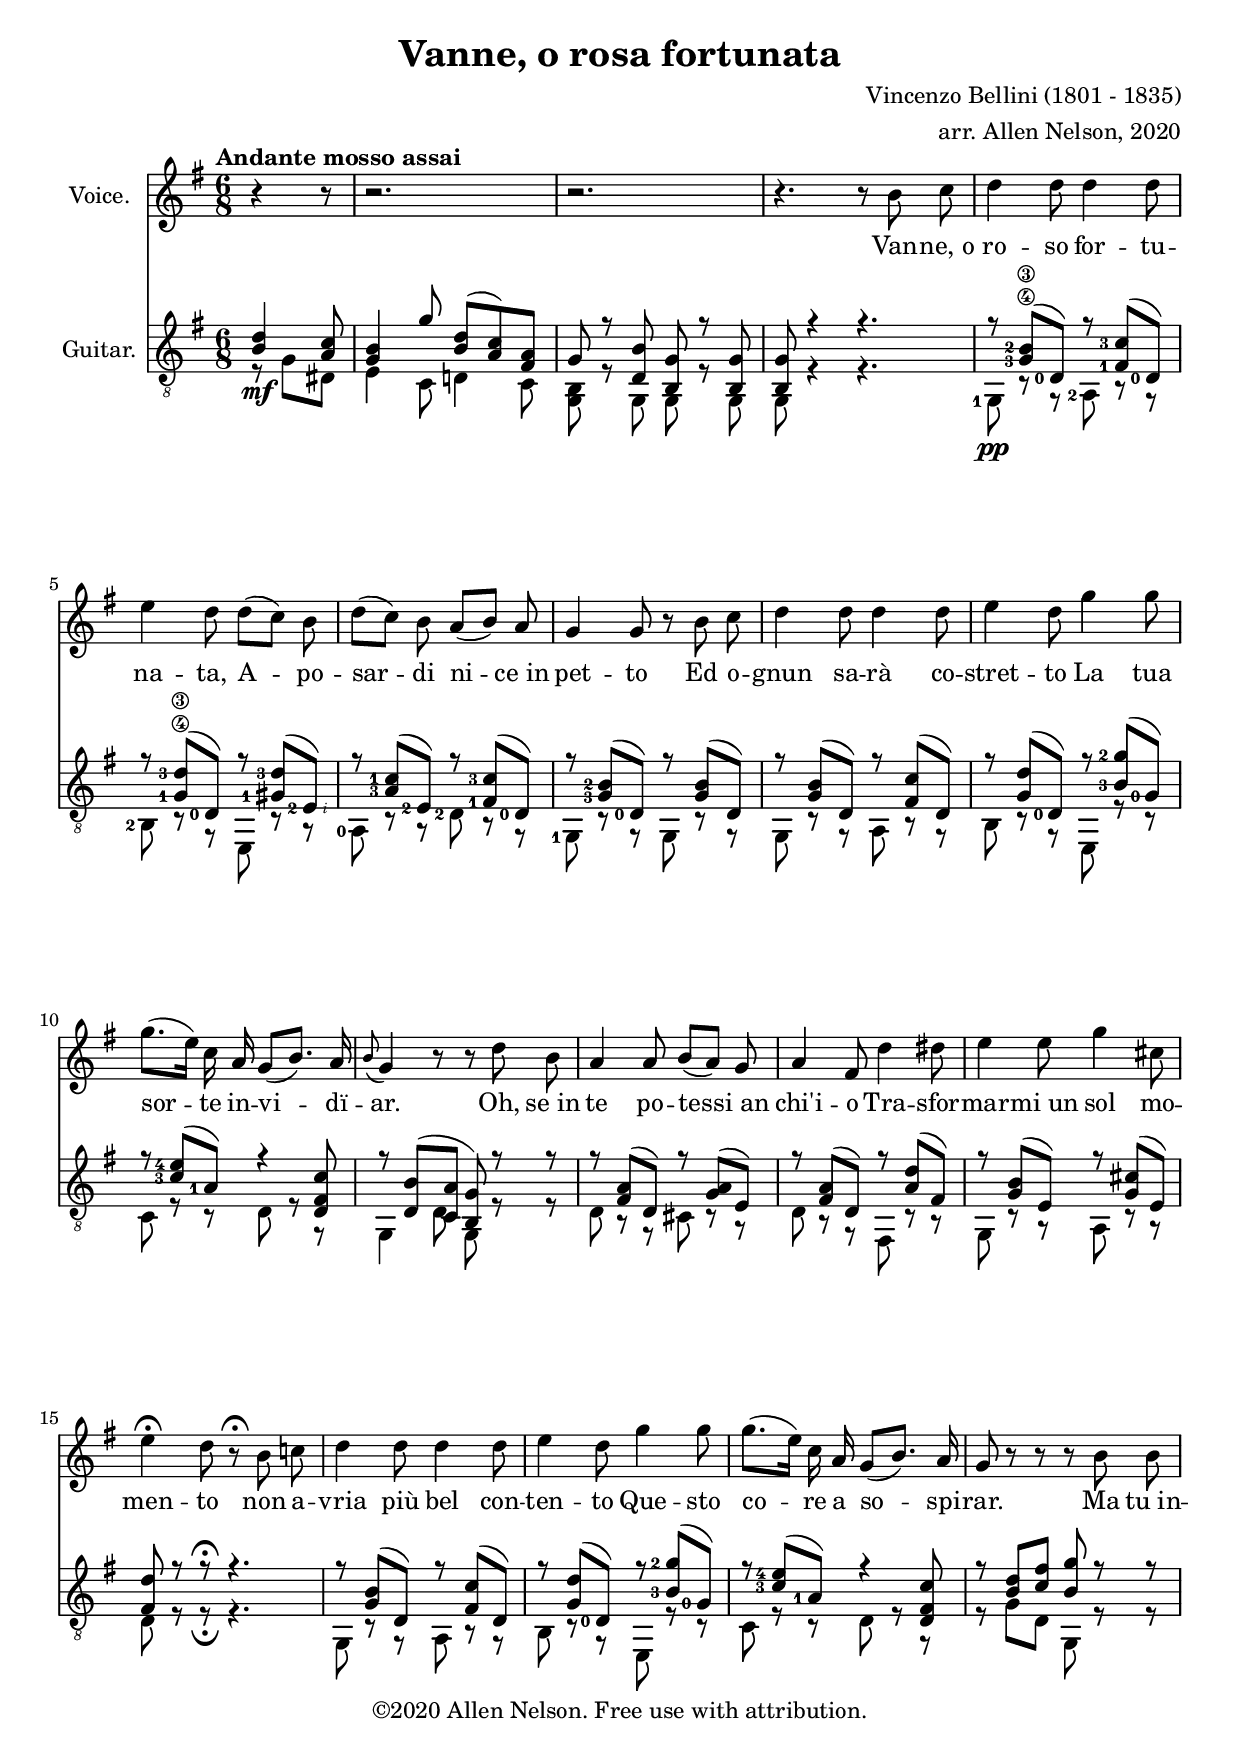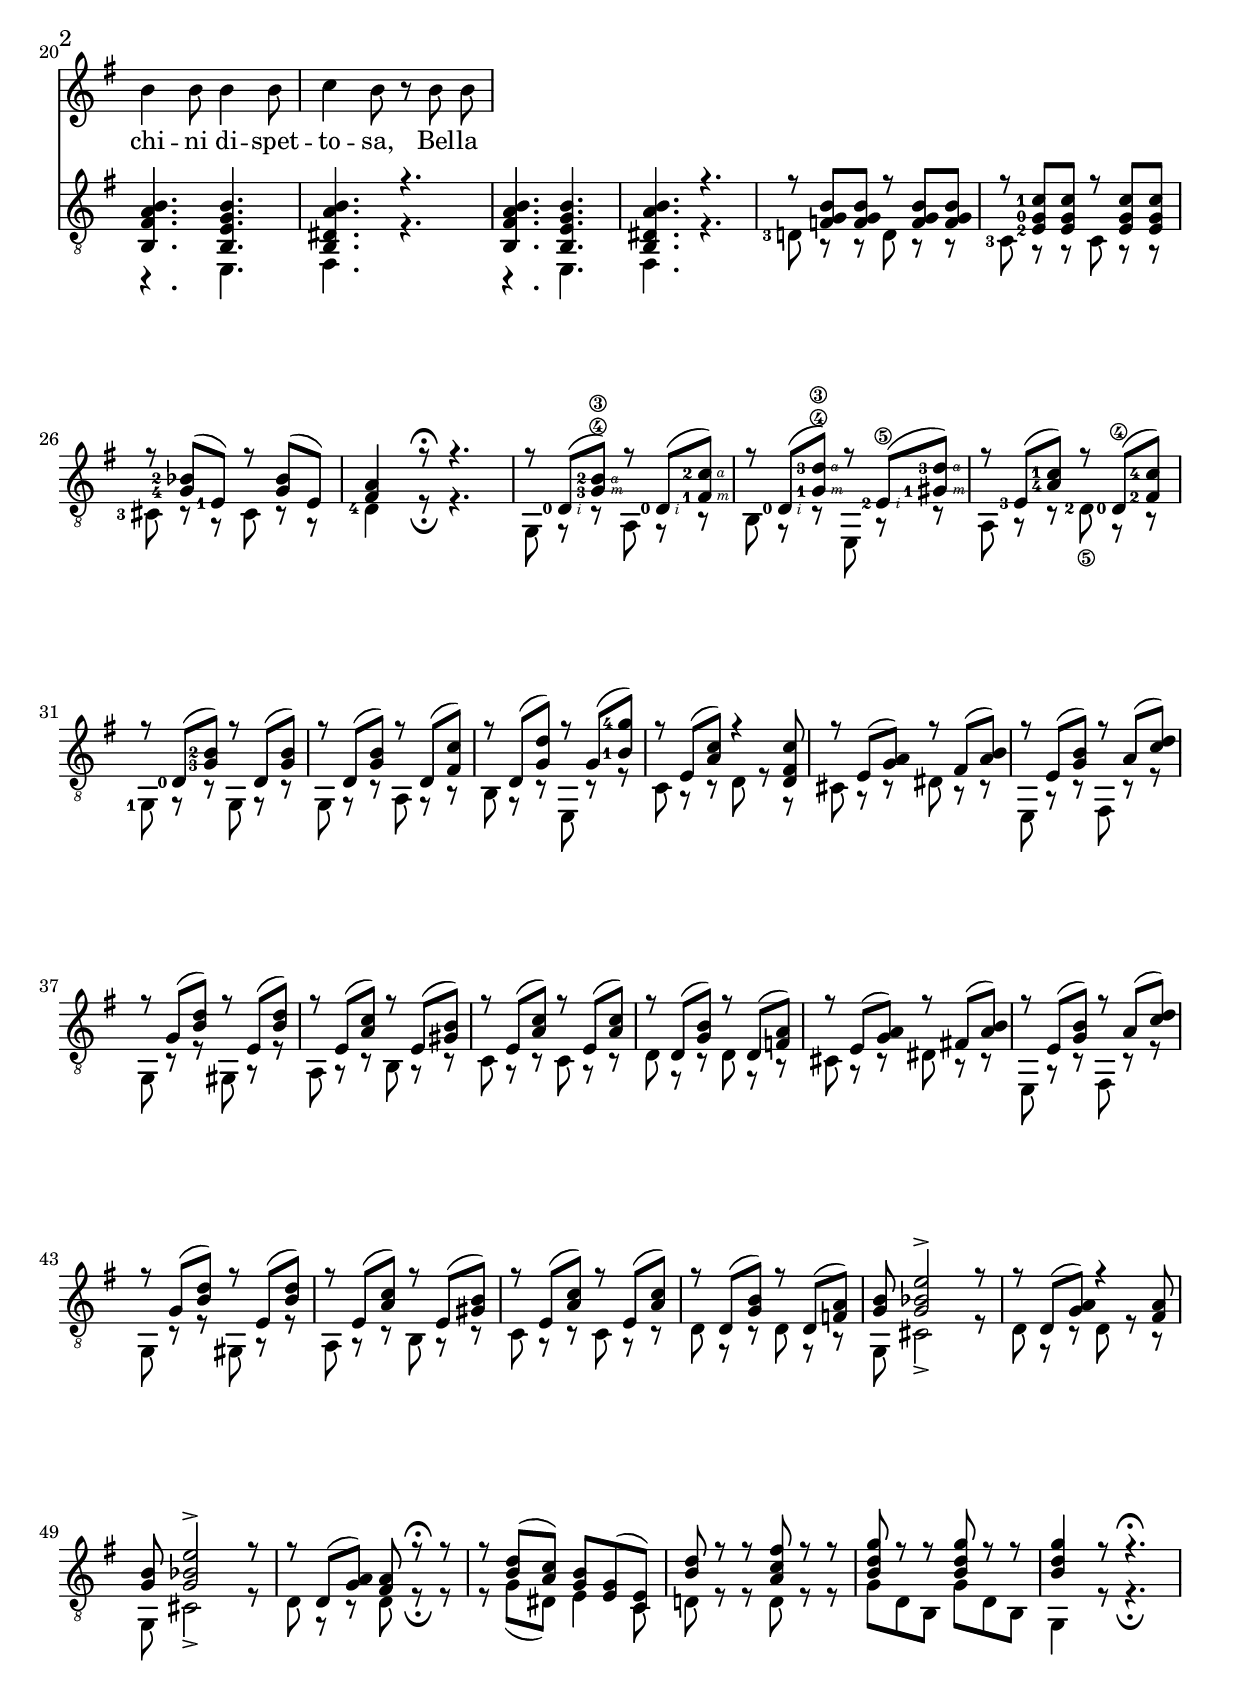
\version "2.20.0"

# #(set-global-staff-size 28)

#(define RH rightHandFinger)

\paper {
  system-system-spacing.padding = #4
  top-system-spacing = #20
}

\header {
  title = "Vanne, o rosa fortunata"
  composer = "Vincenzo Bellini (1801 - 1835)"
  arranger = "arr. Allen Nelson, 2020"
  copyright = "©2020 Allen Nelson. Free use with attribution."
}

songlyrics = \lyricmode {
  Van -- ne,_o ro -- so for -- tu -- na -- ta,
  A -- po -- sar -- di ni -- ce_in pet -- to
  Ed o -- gnun sa -- rà co -- stret -- to
  La tua sor -- te in -- vi -- dï -- ar.
  Oh, se_in te po -- tes -- si_an chi'i -- o
  Tra -- sfor -- mar -- mi_un sol mo -- men -- to
  non a -- vria più bel con -- ten -- to
  Que -- sto co -- re a so -- spi -- rar.
  Ma tu_in -- chi -- ni di -- spet -- to -- sa,
  Bel -- la ro -- sa_im -- pal -- li -- di -- ta,
  La tua fron -- te -- sco -- lo -- ri -- ta
  Dal -- lo -- sde -- gno -- e_dal do -- lor.
}

<<

\new Staff \with {
  instrumentName = "Voice."
}
\new Voice = "melody"
\relative {
  \key g \major
  \accidentalStyle modern
  \autoBeamOff
  \partial 4. r4 r8
  r2. |
  r2. |
  r4. r 8 b' c
  |
  d4 d8 d4 d8
  |
  e4 d8 d([ c]) b
  |
  d([ c]) b a([ b]) a
  |
  g4 g8 r b c
  |
  d4 d8 d4 d8
  |
  e4 d8 g4 g8
  |
  g8.([ e16]) c a g8([ b8.]) a16
  |
  \appoggiatura b8 g4 r8 r d' b
  |
  a4 a8 b[( a)] g
  |
  a4 fis8 d'4 dis8
  |
  e4 e8 g4 cis,8
  |
  e4\fermata d8 r8\fermata b c
  |
  d4 d8 d4 d8
  |
  e4 d8 g4 g8
  |
  g8.([ e16]) c a g8([ b8.]) a16
  |
  g8 r r r b b
  |
  b4 b8 b4 b8
  |
  c4 b8 r b b
}

\new Lyrics {
  \lyricsto "melody" \songlyrics
}

\new Staff \with {
  instrumentName = "Guitar."
  \override StaffSymbol.staff-space = #(magstep +1)
} <<
  \tempo "Andante mosso assai"
  \key g \major
  \time 6/8
  \clef "treble_8"
  \accidentalStyle modern
  \override Score.SpacingSpanner.spacing-increment = #1.5
  \new Voice = "upper"
    \relative g {
      \voiceOne
      \set fingeringOrientations = #'(left)
      \set stringNumberOrientations = #'(up)
      \partial 4. <b d>4\mf <a c>8
      <g b>4 g'8 <b, d>( <a c>) <fis a> |
      g r <d b'> <b g'> r <b g'>
      |
      <b g'>8 r4 r4.
      |
      r8 <g'-3\4 b-2\3>( <d-0>) r <fis-1 c'-3>( <d-0>)
      |
      r8 <g-1\4 d'-3\3>( <d-0>) r <gis-1 d'-3>( <e-2\RH #2 >)
      |
      r8 <a-3 c-1>( <e-2>) r <fis-1 c'-3>( <d-0 >)
      |
      r8 <g-3 b-2>( <d-0>) r <g b>( d)
      |
      r8 <g b>( d) r <fis c'>( d)
      |
      r8 <g d'>( <d-0>) r <b'-3 g'-2>( <g-0>)
      |
      r8 <c-3 e-4>( <a-1>) r4 <d, fis c'>8
      |
      r <d b'>( <c a'> <b g'>) r r
      |
      r <fis' a>( d) r <g a>( e)
      |
      r <fis a>( d) r <a' d>( fis)
      |
      r <g b>( e) r <g cis>( e)
      |
      <fis d'> r r\fermata r4.
      |
      r8 <g b>( d) r <fis c'>( d)
      |
      r8 <g d'>( <d-0>) r <b'-3 g'-2>( <g-0>)
      |
      r8 <c-3 e-4>( <a-1>) r4 <d, fis c'>8
      |
      r <b' d> <c fis> <b g'> r r
      |
      <b, fis' a b>4. <b e g b>
      |
      <b dis a' b> r
      |
      <b fis' a b>4. <b e g b>
      |
      <b dis a' b> r
      |
      r8 <f' g b> <f g b> r <f g b> <f g b>
      |
      r8 <e-2 g-0 c-1> <e g c> r <e g c> <e g c>
      |
      r <g-4 bes-2>( <e-1>) r <g bes>( e)
      |
      <fis a>4 r8\fermata r4.
      |
      r8 <d-0\RH #2 >( <g-3\4\RH #3 b-2\3\RH #4 >) r <d-0\RH #2 >( <fis-1\RH #3 c'-2\RH #4 >)
      |
      r <d-0\RH #2 >( <g-1\4\RH #3 d'-3\3\RH #4 >) r <e-2\5\RH #2 >( <gis-1\RH #3 d'-3\RH #4 >)
      |
      r <e-3>(<a-4 c-1>) r <d,-0\4 >( <fis-2 c'-4>)
      |
      r <d-0>( <g-3 b-2>) r d( <g b>)
      |
      r d( <g b>) r d( <fis c'>)
      |
      r d( <g d'>) r g( <b-1 g'-4>)
      |
      r e,( <a c>) r4 <d, fis c'>8
      |
      r e( <g a>) r fis( <a b>)
      |
      r e( <g b>) r a( <c d>)
      |
      r g( <b d>) r e,( <b' d>)
      |
      r e,( <a c>) r e( <gis b>)
      |
      r e( <a c>) r e( <a c>)
      |
      r d,( <g b>) r d( <f a>)
      |
      r e( <g a>) r fis( <a b>)
      |
      r e( <g b>) r a( <c d>)
      |
      r g( <b d>) r e,( <b' d>)
      |
      r e,( <a c>) r e( <gis b>)
      |
      r e( <a c>) r e( <a c>)
      |
      r d,( <g b>) r d( <f a>)
      |
      <b g> <g bes e>2-> r8
      |
      r d( <g a>) r4 <fis a>8
      |
      <g b> <g bes e>2-> r8
      |
      r d( <g a>) <fis a>8 r\fermata r
      |
      r <b d>( <a c>) <g b> <e g>( <c e>)
      |
      <b' d> r r <a c fis> r r
      |
      <b d g> r r <b d g> r r
      |
      <b d g>4 r8 r4.\fermata
    }
  \new Voice = "lower"
    \relative g, {
      \voiceTwo
      \set fingeringOrientations = #'(left)
      \set stringNumberOrientations = #'(down)
      \partial 4. r8 g' dis
      |
      e4 c8 d4 c8
      |
      <g b>8 r g g r g
      |
      g r4 r4.
      |
      <g-1>8\pp r r <a-2> r r
      |
      <b-2> r r e, r r
      |
      <a-0> r r <d-2> r r
      |
      <g,-1> r r g r r
      |
      g r r a r r
      |
      b r r e, r r
      |
      c' r r d r r
      |
      g,4 d'8 g, r r
      |
      d' r r cis r r
      |
      d r r fis, r r
      |
      g r r a r r
      |
      d r r\fermata r4.
      |
      g,8 r r a r r
      |
      b r r e, r r
      |
      c' r r d r r
      |
      r g d g, r r
      |
      r4. e
      |
      fis r
      |
      r4. e
      |
      fis r
      |
      <d'-3>8 r r d r r
      |
      <c-3> r r c r r
      |
      <cis-3> r r cis r r
      |
      <d-4>4 r8\fermata r4.
      |
      g,8 r r a r r
      |
      b r r e, r r
      |
      a r r <d-2\5> r r
      |
      <g,-1> r r g r r
      |
      g r r a r r
      |
      b r r e, r r
      |
      c' r r d r r
      |
      cis r r dis r r
      |
      e, r r fis r r
      |
      g r r gis r r
      |
      a r r b r r
      |
      c r r c r r
      |
      d r r d r r
      |
      cis r r dis r r
      |
      e, r r fis r r
      |
      g r r gis r r
      |
      a r r b r r
      |
      c r r c r r
      |
      d r r d r r
      |
      g, cis2-> r8
      |
      d r r d r r
      |
      g, cis2-> r8
      |
      d r r d r\fermata r
      |
      r g( dis) e4 c8
      |
      d r r d r r
      |
      g d b g' d b
      |
      g4 r8 r4.\fermata
    }

>>

>>